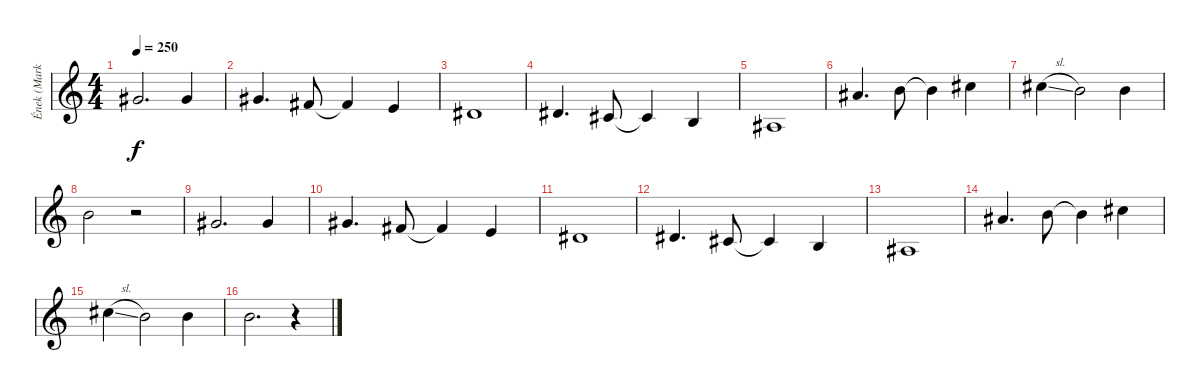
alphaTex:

\track ("Ének (Mark Boals)" "Ének (Mark") {instrument tenorsax}
\staff {score}
\tuning (E4 B3 G3 D3 A2 E2) {hide}
\ts (4 4)
\tempo 250
\clef g2
\ks c
4.1.2{d dy f} 4.1.4 |
4.1.4{d} 2.1.8 2.1{t}.4 0.1.4 |
4.2.1 |
4.2.4{d} 2.2.8 2.2{t}.4 0.2.4 |
3.3.1 |
6.1.4{d} 7.1.8 7.1{t}.4 9.1.4 |
9.1{sl}.4 7.1.2 7.1.4 |
7.1.2 r.2 |
4.1.2{d} 4.1.4 |
4.1.4{d} 2.1.8 2.1{t}.4 0.1.4 |
4.2.1 |
4.2.4{d} 2.2.8 2.2{t}.4 0.2.4 |
3.3.1 |
6.1.4{d} 7.1.8 7.1{t}.4 9.1.4 |
9.1{sl}.4 7.1.2 7.1.4 |
7.1.2{d} r.4
